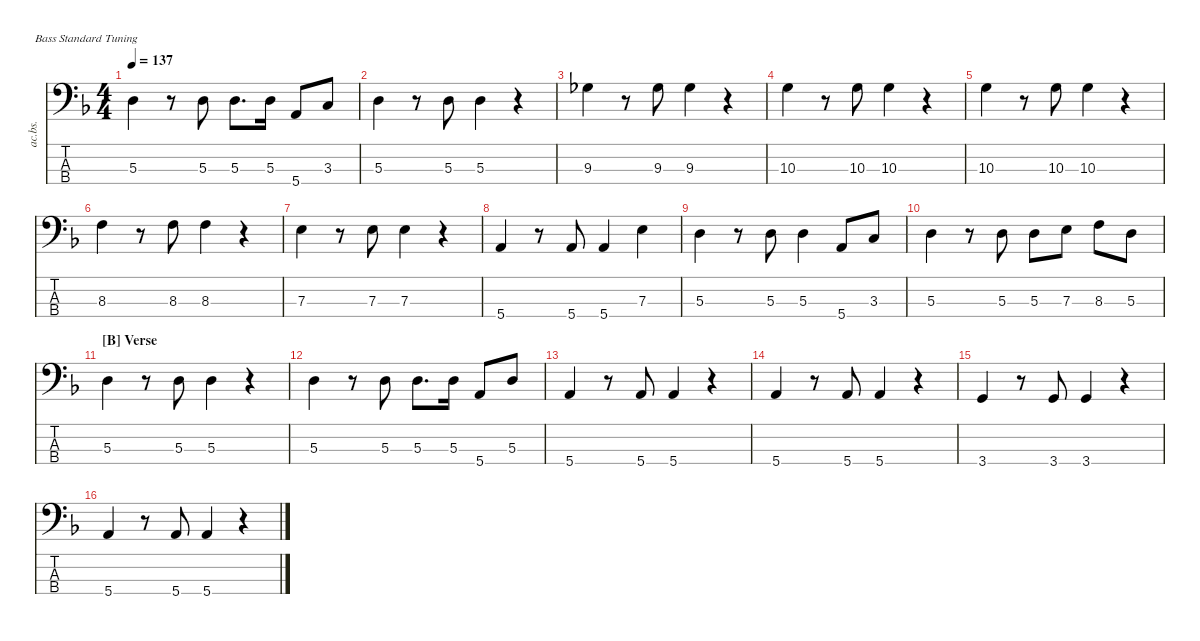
\defaultSystemsLayout 4
\hideDynamics
\bracketExtendMode nobrackets
\otherSystemsTrackNameOrientation horizontal
\track ("Acoustic Bass" "ac.bs.") {defaultSystemsLayout 4 instrument acousticbass}
\staff {score tabs}
\tuning (G2 D2 A1 E1)
\ts (4 4)
\tempo 137
\clef f4
\ks f
5.3.4{dy mf} r.8 5.3.8 5.3.8{d} 5.3.16 5.4.8 3.3.8 |
5.3.4 r.8 5.3.8 5.3.4 r.4 |
9.3.4 r.8 9.3.8 9.3.4 r.4 |
10.3.4 r.8 10.3.8 10.3.4 r.4 |
10.3.4 r.8 10.3.8 10.3.4 r.4 |
8.3.4 r.8 8.3.8 8.3.4 r.4 |
7.3.4 r.8 7.3.8 7.3.4 r.4 |
5.4.4 r.8 5.4.8 5.4.4 7.3.4 |
5.3.4 r.8 5.3.8 5.3.4 5.4.8 3.3.8 |
5.3.4 r.8 5.3.8 5.3.8 7.3.8 8.3.8 5.3.8 |
\section ("B" "Verse")
5.3.4 r.8 5.3.8 5.3.4 r.4 |
5.3.4 r.8 5.3.8 5.3.8{d} 5.3.16 5.4.8 5.3.8 |
5.4.4 r.8 5.4.8 5.4.4 r.4 |
5.4.4 r.8 5.4.8 5.4.4 r.4 |
3.4.4 r.8 3.4.8 3.4.4 r.4 |
5.4.4 r.8 5.4.8 5.4.4 r.4
